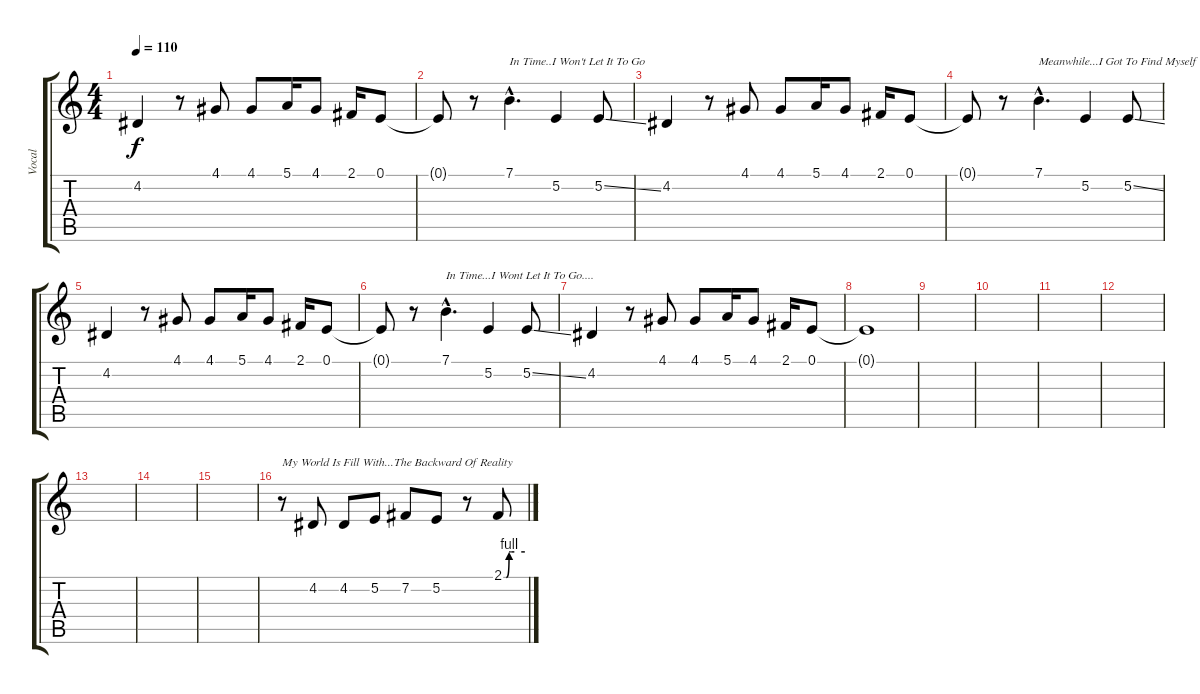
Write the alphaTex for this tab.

\track ("Vocal" "Vocal") {instrument violin}
\staff {score tabs}
\tuning (E4 B3 G3 D3 A2 E2) {hide}
\ts (4 4)
\tempo 110
\clef g2
\ks c
4.2.4{dy f} r.8 4.1.8 4.1.8 5.1.16 4.1.8 2.1.16 0.1.8 |
0.1{t}.8 r.8 7.1{hac}.4{d txt "In Time..I Won't Let It To Go"} 5.2.4 5.2{ss}.8 |
4.2.4 r.8 4.1.8 4.1.8 5.1.16 4.1.8 2.1.16 0.1.8 |
0.1{t}.8 r.8 7.1{hac}.4{d txt "Meanwhile...I Got To Find Myself"} 5.2.4 5.2{ss}.8 |
4.2.4 r.8 4.1.8 4.1.8 5.1.16 4.1.8 2.1.16 0.1.8 |
0.1{t}.8 r.8 7.1{hac}.4{d txt "In Time...I Wont Let It To Go...."} 5.2.4 5.2{ss}.8 |
4.2.4 r.8 4.1.8 4.1.8 5.1.16 4.1.8 2.1.16 0.1.8 |
0.1{t}.1{volume 0} |
|
|
|
|
|
|
|
r.8{txt "My World Is Fill With...The Backward Of Reality " volume 12} 4.2.8 4.2.8 5.2.8 7.2.8 5.2.8 r.8 2.1{be (custom 0 0 7 0 15 4 19 4 22 4 30 4 60 4)}.8
